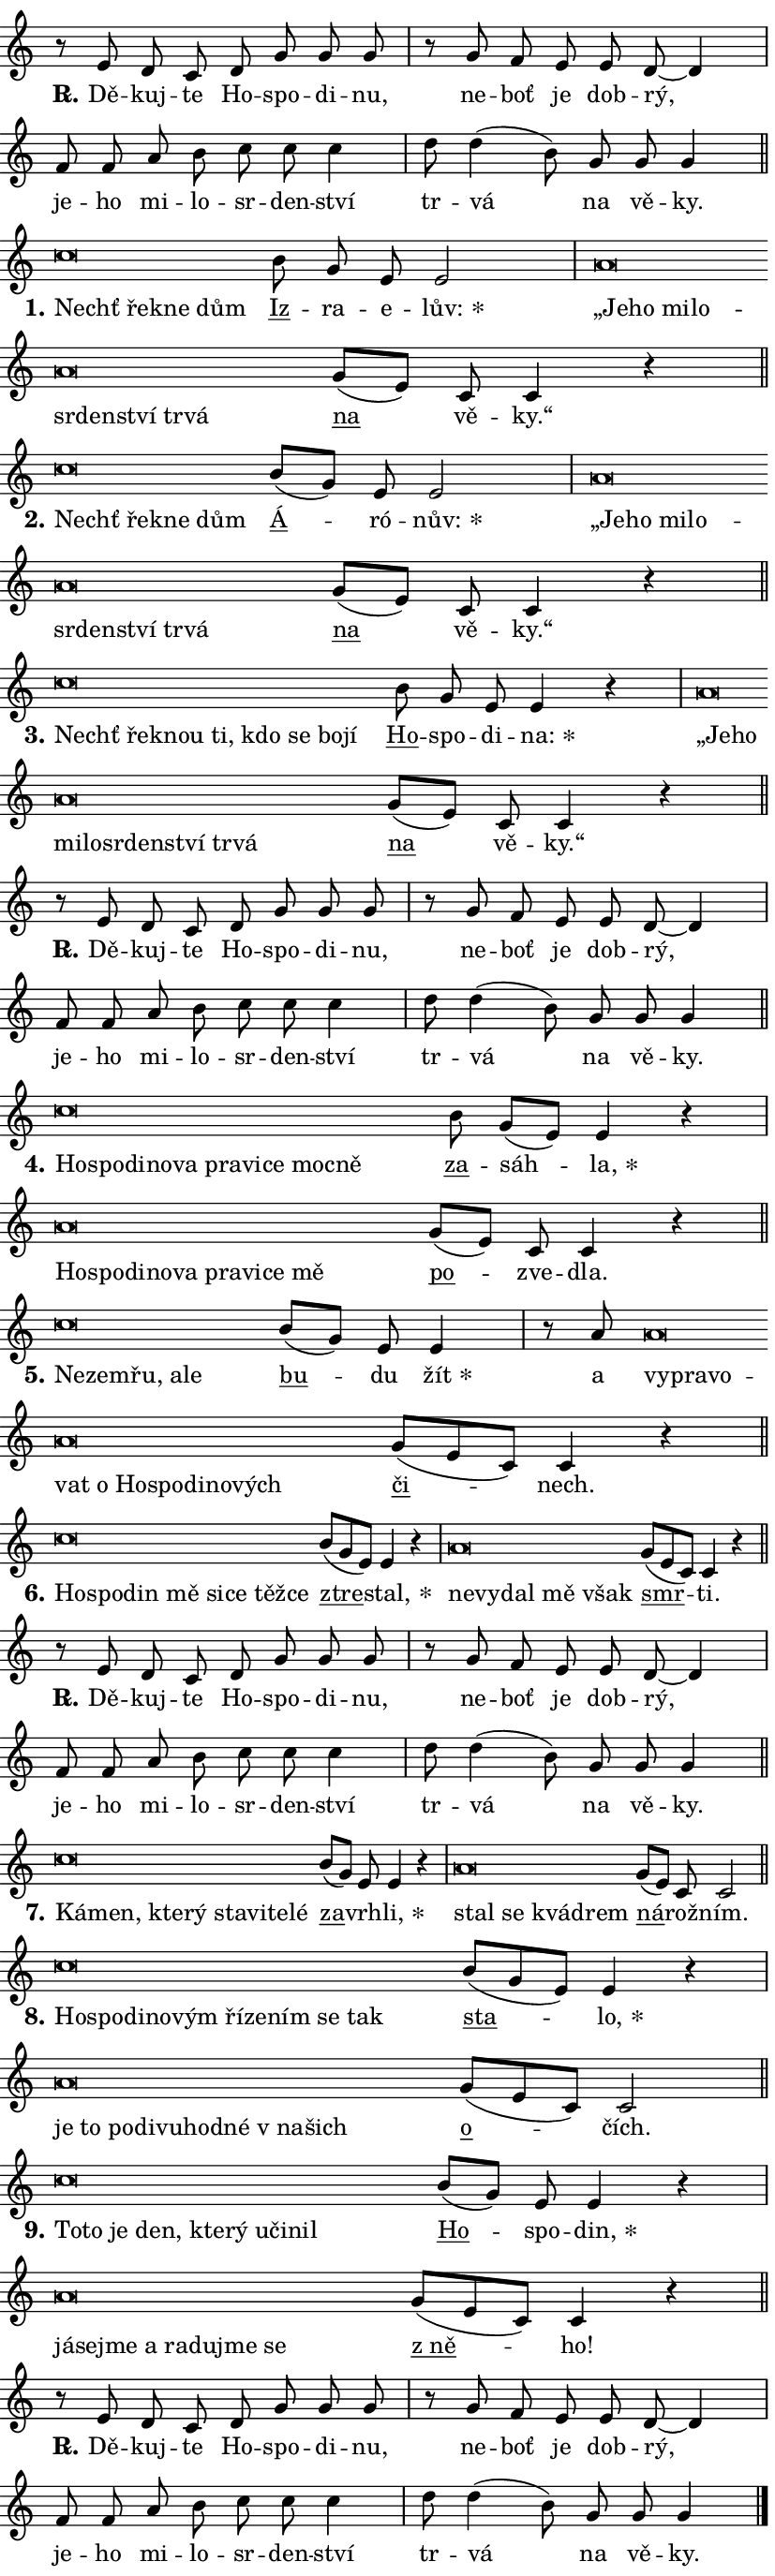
\version "2.24.0"
\header { tagline = "" }
\paper {
  indent = 0\cm
  top-margin = 0\cm
  right-margin = 0.13\cm % to fit lyric hyphens
  bottom-margin = 0\cm
  left-margin = 0\cm
  paper-width = 14\cm
  page-breaking = #ly:one-page-breaking
  system-system-spacing.basic-distance = #11
  score-system-spacing.basic-distance = #11
  ragged-last = ##f
}


%% Author: Thomas Morley
%% https://lists.gnu.org/archive/html/lilypond-user/2020-05/msg00002.html
#(define (line-position grob)
"Returns position of @var[grob} in current system:
   @code{'start}, if at first time-step
   @code{'end}, if at last time-step
   @code{'middle} otherwise
"
  (let* ((col (ly:item-get-column grob))
         (ln (ly:grob-object col 'left-neighbor))
         (rn (ly:grob-object col 'right-neighbor))
         (col-to-check-left (if (ly:grob? ln) ln col))
         (col-to-check-right (if (ly:grob? rn) rn col))
         (break-dir-left
           (and
             (ly:grob-property col-to-check-left 'non-musical #f)
             (ly:item-break-dir col-to-check-left)))
         (break-dir-right
           (and
             (ly:grob-property col-to-check-right 'non-musical #f)
             (ly:item-break-dir col-to-check-right))))
        (cond ((eqv? 1 break-dir-left) 'start)
              ((eqv? -1 break-dir-right) 'end)
              (else 'middle))))

#(define (tranparent-at-line-position vctor)
  (lambda (grob)
  "Relying on @code{line-position} select the relevant enry from @var{vctor}.
Used to determine transparency,"
    (case (line-position grob)
      ((end) (not (vector-ref vctor 0)))
      ((middle) (not (vector-ref vctor 1)))
      ((start) (not (vector-ref vctor 2))))))

noteHeadBreakVisibility =
#(define-music-function (break-visibility)(vector?)
"Makes @code{NoteHead}s transparent relying on @var{break-visibility}"
#{
  \override NoteHead.transparent =
    #(tranparent-at-line-position break-visibility)
#})

#(define delete-ledgers-for-transparent-note-heads
  (lambda (grob)
    "Reads whether a @code{NoteHead} is transparent.
If so this @code{NoteHead} is removed from @code{'note-heads} from
@var{grob}, which is supposed to be @code{LedgerLineSpanner}.
As a result ledgers are not printed for this @code{NoteHead}"
    (let* ((nhds-array (ly:grob-object grob 'note-heads))
           (nhds-list
             (if (ly:grob-array? nhds-array)
                 (ly:grob-array->list nhds-array)
                 '()))
           ;; Relies on the transparent-property being done before
           ;; Staff.LedgerLineSpanner.after-line-breaking is executed.
           ;; This is fragile ...
           (to-keep
             (remove
               (lambda (nhd)
                 (ly:grob-property nhd 'transparent #f))
               nhds-list)))
      ;; TODO find a better method to iterate over grob-arrays, similiar
      ;; to filter/remove etc for lists
      ;; For now rebuilt from scratch
      (set! (ly:grob-object grob 'note-heads)  '())
      (for-each
        (lambda (nhd)
          (ly:pointer-group-interface::add-grob grob 'note-heads nhd))
        to-keep))))

squashNotes = {
  \override NoteHead.X-extent = #'(-0.2 . 0.2)
  \override NoteHead.Y-extent = #'(-0.75 . 0)
  \override NoteHead.stencil =
    #(lambda (grob)
       (let ((pos (ly:grob-property grob 'staff-position)))
         (begin
           (if (< pos -7) (display "ERROR: Lower brevis then expected\n") (display ""))
           (if (<= pos -6) ly:text-interface::print ly:note-head::print))))
}
unSquashNotes = {
  \revert NoteHead.X-extent
  \revert NoteHead.Y-extent
  \revert NoteHead.stencil
}

hideNotes = \noteHeadBreakVisibility #begin-of-line-visible
unHideNotes = \noteHeadBreakVisibility #all-visible

% work-around for resetting accidentals
% https://lilypond.org/doc/v2.23/Documentation/notation/displaying-rhythms#unmetered-music
cadenzaMeasure = {
  \cadenzaOff
  \partial 1024 s1024
  \cadenzaOn
}

#(define-markup-command (accent layout props text) (markup?)
  "Underline accented syllable"
  (interpret-markup layout props
    #{\markup \override #'(offset . 4.3) \underline { #text }#}))

responsum = \markup \concat {
  "R" \hspace #-1.05 \path #0.1 #'((moveto 0 0.07) (lineto 0.9 0.8)) \hspace #0.05 "."
}

spaceSize = #0.6828661417322834 % exact space size for TeX Gyre Schola

\layout {
  \context {
    \Staff
    \remove "Time_signature_engraver"
    \override LedgerLineSpanner.after-line-breaking = #delete-ledgers-for-transparent-note-heads
  }
  \context {
    \Lyrics {
      \override LyricSpace.minimum-distance = \spaceSize
      \override LyricText.font-name = #"TeX Gyre Schola"
      \override LyricText.font-size = 1
      \override StanzaNumber.font-name = #"TeX Gyre Schola Bold"
      \override StanzaNumber.font-size = 1
    }
  }
  \context {
    \Score 
    \override NoteHead.text =
      #(lambda (grob) 
        (let ((pos (ly:grob-property grob 'staff-position)))
          #{\markup {
            \combine
              \halign #-0.55 \raise #(if (= pos -6) 0 0.5) \override #'(thickness . 2) \draw-line #'(3.2 . 0)
              \musicglyph "noteheads.sM1"
          }#}))
  }
}

% magnetic-lyrics.ily
%
%   written by
%     Jean Abou Samra <jean@abou-samra.fr>
%     Werner Lemberg <wl@gnu.org>
%
%   adapted by
%     Jiri Hon <jiri.hon@gmail.com>
%
% Version 2022-Apr-15

% https://www.mail-archive.com/lilypond-user@gnu.org/msg149350.html

#(define (Left_hyphen_pointer_engraver context)
   "Collect syllable-hyphen-syllable occurrences in lyrics and store
them in properties.  This engraver only looks to the left.  For
example, if the lyrics input is @code{foo -- bar}, it does the
following.

@itemize @bullet
@item
Set the @code{text} property of the @code{LyricHyphen} grob between
@q{foo} and @q{bar} to @code{foo}.

@item
Set the @code{left-hyphen} property of the @code{LyricText} grob with
text @q{foo} to the @code{LyricHyphen} grob between @q{foo} and
@q{bar}.
@end itemize

Use this auxiliary engraver in combination with the
@code{lyric-@/text::@/apply-@/magnetic-@/offset!} hook."
   (let ((hyphen #f)
         (text #f))
     (make-engraver
      (acknowledgers
       ((lyric-syllable-interface engraver grob source-engraver)
        (set! text grob)))
      (end-acknowledgers
       ((lyric-hyphen-interface engraver grob source-engraver)
        ;(when (not (grob::has-interface grob 'lyric-space-interface))
          (set! hyphen grob)));)
      ((stop-translation-timestep engraver)
       (when (and text hyphen)
         (ly:grob-set-object! text 'left-hyphen hyphen))
       (set! text #f)
       (set! hyphen #f)))))

#(define (lyric-text::apply-magnetic-offset! grob)
   "If the space between two syllables is less than the value in
property @code{LyricText@/.details@/.squash-threshold}, move the right
syllable to the left so that it gets concatenated with the left
syllable.

Use this function as a hook for
@code{LyricText@/.after-@/line-@/breaking} if the
@code{Left_@/hyphen_@/pointer_@/engraver} is active."
   (let ((hyphen (ly:grob-object grob 'left-hyphen #f)))
     (when hyphen
       (let ((left-text (ly:spanner-bound hyphen LEFT)))
         (when (grob::has-interface left-text 'lyric-syllable-interface)
           (let* ((common (ly:grob-common-refpoint grob left-text X))
                  (this-x-ext (ly:grob-extent grob common X))
                  (left-x-ext
                   (begin
                     ;; Trigger magnetism for left-text.
                     (ly:grob-property left-text 'after-line-breaking)
                     (ly:grob-extent left-text common X)))
                  ;; `delta` is the gap width between two syllables.
                  (delta (- (interval-start this-x-ext)
                            (interval-end left-x-ext)))
                  (details (ly:grob-property grob 'details))
                  (threshold (assoc-get 'squash-threshold details 0.2)))
             (when (< delta threshold)
               (let* (;; We have to manipulate the input text so that
                      ;; ligatures crossing syllable boundaries are not
                      ;; disabled.  For languages based on the Latin
                      ;; script this is essentially a beautification.
                      ;; However, for non-Western scripts it can be a
                      ;; necessity.
                      (lt (ly:grob-property left-text 'text))
                      (rt (ly:grob-property grob 'text))
                      (is-space (grob::has-interface hyphen 'lyric-space-interface))
                      (space (if is-space " " ""))
                      (extra-delta (if is-space spaceSize 0))
                      ;; Append new syllable.
                      (ltrt-space (if (and (string? lt) (string? rt))
                                (string-append lt space rt)
                                (make-concat-markup (list lt space rt))))
                      ;; Right-align `ltrt` to the right side.
                      (ltrt-space-markup (grob-interpret-markup
                               grob
                               (make-translate-markup
                                (cons (interval-length this-x-ext) 0)
                                (make-right-align-markup ltrt-space)))))
                 (begin
                   ;; Don't print `left-text`.
                   (ly:grob-set-property! left-text 'stencil #f)
                   ;; Set text and stencil (which holds all collected
                   ;; syllables so far) and shift it to the left.
                   (ly:grob-set-property! grob 'text ltrt-space)
                   (ly:grob-set-property! grob 'stencil ltrt-space-markup)
                   (ly:grob-translate-axis! grob (- (- delta extra-delta)) X))))))))))


#(define (lyric-hyphen::displace-bounds-first grob)
   ;; Make very sure this callback isn't triggered too early.
   (let ((left (ly:spanner-bound grob LEFT))
         (right (ly:spanner-bound grob RIGHT)))
     (ly:grob-property left 'after-line-breaking)
     (ly:grob-property right 'after-line-breaking)
     (ly:lyric-hyphen::print grob)))

squashThreshold = #0.4

\layout {
  \context {
    \Lyrics
    \consists #Left_hyphen_pointer_engraver
    \override LyricText.after-line-breaking =
      #lyric-text::apply-magnetic-offset!
    \override LyricHyphen.stencil = #lyric-hyphen::displace-bounds-first
    \override LyricText.details.squash-threshold = \squashThreshold
    \override LyricHyphen.minimum-distance = 0
    \override LyricHyphen.minimum-length = \squashThreshold
  }
}

squashText = \override LyricText.details.squash-threshold = 9999
unSquashText = \override LyricText.details.squash-threshold = \squashThreshold

leftText = \override LyricText.self-alignment-X = #LEFT
unLeftText = \revert LyricText.self-alignment-X

starOffset = #(lambda (grob) 
                (let ((x_offset (ly:self-alignment-interface::aligned-on-x-parent grob)))
                  (if (= x_offset 0) 0 (+ x_offset 1.2))))

star = #(define-music-function (syllable)(string?)
"Append star separator at the end of a syllable"
#{
  \once \override LyricText.X-offset = #starOffset
  \lyricmode { \markup {
    #syllable
    \override #'((font-name . "TeX Gyre Schola Bold")) \hspace #0.2 \lower #0.65 \larger "*"
  } }
#})

starAccent = #(define-music-function (syllable)(string?)
"Append star separator at the end of a syllable and make accent"
#{
  \once \override LyricText.X-offset = #starOffset
  \lyricmode { \markup {
    \accent #syllable
    \override #'((font-name . "TeX Gyre Schola Bold")) \hspace #0.2 \lower #0.65 \larger "*"
  } }
#})

breath = #(define-music-function (syllable)(string?)
"Append breathing indicator at the end of a syllable"
#{
  \lyricmode { \markup { #syllable "+" } }
#})

optionalBreath = #(define-music-function (syllable)(string?)
"Append optional breathing indicator at the end of a syllable"
#{
  \lyricmode { \markup { #syllable "(+)" } }
#})


\score {
    <<
        \new Voice = "melody" { \cadenzaOn \key c \major \relative { r8 e' d c d g g g \cadenzaMeasure \bar "|" r g f e e d~ d4 \cadenzaMeasure \bar "|" f8 f a b c c c4 \cadenzaMeasure \bar "|" d8 d4( b8)] g g g4 \cadenzaMeasure \bar "||" \break } }
        \new Lyrics \lyricsto "melody" { \lyricmode { \set stanza = \responsum
Dě -- kuj -- te Ho -- spo -- di -- nu, ne -- boť je dob -- rý, je -- ho mi -- lo -- sr -- den -- ství tr -- vá na vě -- ky. } }
    >>
    \layout {}
}

\score {
    <<
        \new Voice = "melody" { \cadenzaOn \key c \major \relative { \squashNotes c''\breve*1/16 \hideNotes \breve*1/16 \bar "" \breve*1/16 \breve*1/16 \bar "" \unHideNotes \unSquashNotes \bar "" b8 g e e2 \cadenzaMeasure \bar "|" \squashNotes a\breve*1/16 \hideNotes \breve*1/16 \bar "" \breve*1/16 \bar "" \breve*1/16 \bar "" \breve*1/16 \bar "" \breve*1/16 \bar "" \breve*1/16 \bar "" \breve*1/16 \breve*1/16 \bar "" \unHideNotes \unSquashNotes \bar "" g8[( e)] c c4 r \cadenzaMeasure \bar "||" \break } }
        \new Lyrics \lyricsto "melody" { \lyricmode { \set stanza = "1."
\leftText Nechť \squashText řek -- ne dům \unLeftText \unSquashText \markup \accent Iz -- ra -- e -- \star lův: \leftText „Je -- \squashText ho mi -- lo -- sr -- den -- ství tr -- vá \unLeftText \unSquashText \markup \accent na vě -- ky.“ } }
    >>
    \layout {}
}

\score {
    <<
        \new Voice = "melody" { \cadenzaOn \key c \major \relative { \squashNotes c''\breve*1/16 \hideNotes \breve*1/16 \bar "" \breve*1/16 \breve*1/16 \bar "" \unHideNotes \unSquashNotes \bar "" b8[( g)] e e2 \cadenzaMeasure \bar "|" \squashNotes a\breve*1/16 \hideNotes \breve*1/16 \bar "" \breve*1/16 \bar "" \breve*1/16 \bar "" \breve*1/16 \bar "" \breve*1/16 \bar "" \breve*1/16 \bar "" \breve*1/16 \breve*1/16 \bar "" \unHideNotes \unSquashNotes \bar "" g8[( e)] c c4 r \cadenzaMeasure \bar "||" \break } }
        \new Lyrics \lyricsto "melody" { \lyricmode { \set stanza = "2."
\leftText Nechť \squashText řek -- ne dům \unLeftText \unSquashText \markup \accent Á -- ró -- \star nův: \leftText „Je -- \squashText ho mi -- lo -- sr -- den -- ství tr -- vá \unLeftText \unSquashText \markup \accent na vě -- ky.“ } }
    >>
    \layout {}
}

\score {
    <<
        \new Voice = "melody" { \cadenzaOn \key c \major \relative { \squashNotes c''\breve*1/16 \hideNotes \breve*1/16 \bar "" \breve*1/16 \bar "" \breve*1/16 \bar "" \breve*1/16 \bar "" \breve*1/16 \bar "" \breve*1/16 \breve*1/16 \bar "" \unHideNotes \unSquashNotes \bar "" b8 g e e4 r \cadenzaMeasure \bar "|" \squashNotes a\breve*1/16 \hideNotes \breve*1/16 \bar "" \breve*1/16 \bar "" \breve*1/16 \bar "" \breve*1/16 \bar "" \breve*1/16 \bar "" \breve*1/16 \bar "" \breve*1/16 \breve*1/16 \bar "" \unHideNotes \unSquashNotes \bar "" g8[( e)] c c4 r \cadenzaMeasure \bar "||" \break } }
        \new Lyrics \lyricsto "melody" { \lyricmode { \set stanza = "3."
\leftText Nechť \squashText řek -- nou ti, kdo se bo -- jí \unLeftText \unSquashText \markup \accent Ho -- spo -- di -- \star na: \leftText „Je -- \squashText ho mi -- lo -- sr -- den -- ství tr -- vá \unLeftText \unSquashText \markup \accent na vě -- ky.“ } }
    >>
    \layout {}
}

\score {
    <<
        \new Voice = "melody" { \cadenzaOn \key c \major \relative { r8 e' d c d g g g \cadenzaMeasure \bar "|" r g f e e d~ d4 \cadenzaMeasure \bar "|" f8 f a b c c c4 \cadenzaMeasure \bar "|" d8 d4( b8)] g g g4 \cadenzaMeasure \bar "||" \break } }
        \new Lyrics \lyricsto "melody" { \lyricmode { \set stanza = \responsum
Dě -- kuj -- te Ho -- spo -- di -- nu, ne -- boť je dob -- rý, je -- ho mi -- lo -- sr -- den -- ství tr -- vá na vě -- ky. } }
    >>
    \layout {}
}

\score {
    <<
        \new Voice = "melody" { \cadenzaOn \key c \major \relative { \squashNotes c''\breve*1/16 \hideNotes \breve*1/16 \bar "" \breve*1/16 \bar "" \breve*1/16 \bar "" \breve*1/16 \bar "" \breve*1/16 \bar "" \breve*1/16 \bar "" \breve*1/16 \bar "" \breve*1/16 \breve*1/16 \bar "" \unHideNotes \unSquashNotes \bar "" b8 g[( e)] e4 r \cadenzaMeasure \bar "|" \squashNotes a\breve*1/16 \hideNotes \breve*1/16 \bar "" \breve*1/16 \bar "" \breve*1/16 \bar "" \breve*1/16 \bar "" \breve*1/16 \bar "" \breve*1/16 \bar "" \breve*1/16 \breve*1/16 \bar "" \unHideNotes \unSquashNotes \bar "" g8[( e)] c c4 r \cadenzaMeasure \bar "||" \break } }
        \new Lyrics \lyricsto "melody" { \lyricmode { \set stanza = "4."
\leftText Ho -- \squashText spo -- di -- no -- va pra -- vi -- ce moc -- ně \unLeftText \unSquashText \markup \accent za -- sáh -- \star la, \leftText Ho -- \squashText spo -- di -- no -- va pra -- vi -- ce mě \unLeftText \unSquashText \markup \accent po -- zve -- dla. } }
    >>
    \layout {}
}

\score {
    <<
        \new Voice = "melody" { \cadenzaOn \key c \major \relative { \squashNotes c''\breve*1/16 \hideNotes \breve*1/16 \bar "" \breve*1/16 \bar "" \breve*1/16 \breve*1/16 \bar "" \unHideNotes \unSquashNotes \bar "" b8[( g)] e e4 \cadenzaMeasure \bar "|" r8 a8 \squashNotes a\breve*1/16 \hideNotes \breve*1/16 \bar "" \breve*1/16 \bar "" \breve*1/16 \bar "" \breve*1/16 \bar "" \breve*1/16 \bar "" \breve*1/16 \bar "" \breve*1/16 \bar "" \breve*1/16 \breve*1/16 \bar "" \unHideNotes \unSquashNotes \bar "" g8[( e c)] c4 r \cadenzaMeasure \bar "||" \break } }
        \new Lyrics \lyricsto "melody" { \lyricmode { \set stanza = "5."
\leftText Ne -- \squashText ze -- mřu, a -- le \unLeftText \unSquashText \markup \accent bu -- du \star žít a \leftText vy -- \squashText pra -- vo -- vat o Ho -- spo -- di -- no -- vých \unLeftText \unSquashText \markup \accent či -- nech. } }
    >>
    \layout {}
}

\score {
    <<
        \new Voice = "melody" { \cadenzaOn \key c \major \relative { \squashNotes c''\breve*1/16 \hideNotes \breve*1/16 \bar "" \breve*1/16 \bar "" \breve*1/16 \bar "" \breve*1/16 \bar "" \breve*1/16 \bar "" \breve*1/16 \breve*1/16 \bar "" \unHideNotes \unSquashNotes \bar "" b8[( g e)] e4 r \cadenzaMeasure \bar "|" \squashNotes a\breve*1/16 \hideNotes \breve*1/16 \bar "" \breve*1/16 \bar "" \breve*1/16 \breve*1/16 \bar "" \unHideNotes \unSquashNotes \bar "" g8[( e c)] c4 r \cadenzaMeasure \bar "||" \break } }
        \new Lyrics \lyricsto "melody" { \lyricmode { \set stanza = "6."
\leftText Ho -- \squashText spo -- din mě si -- ce těž -- ce \unLeftText \unSquashText \markup \accent ztre -- \star stal, \leftText ne -- \squashText vy -- dal mě však \unLeftText \unSquashText \markup \accent smr -- ti. } }
    >>
    \layout {}
}

\score {
    <<
        \new Voice = "melody" { \cadenzaOn \key c \major \relative { r8 e' d c d g g g \cadenzaMeasure \bar "|" r g f e e d~ d4 \cadenzaMeasure \bar "|" f8 f a b c c c4 \cadenzaMeasure \bar "|" d8 d4( b8)] g g g4 \cadenzaMeasure \bar "||" \break } }
        \new Lyrics \lyricsto "melody" { \lyricmode { \set stanza = \responsum
Dě -- kuj -- te Ho -- spo -- di -- nu, ne -- boť je dob -- rý, je -- ho mi -- lo -- sr -- den -- ství tr -- vá na vě -- ky. } }
    >>
    \layout {}
}

\score {
    <<
        \new Voice = "melody" { \cadenzaOn \key c \major \relative { \squashNotes c''\breve*1/16 \hideNotes \breve*1/16 \bar "" \breve*1/16 \bar "" \breve*1/16 \bar "" \breve*1/16 \bar "" \breve*1/16 \bar "" \breve*1/16 \breve*1/16 \bar "" \unHideNotes \unSquashNotes \bar "" b8[( g)] e e4 r \cadenzaMeasure \bar "|" \squashNotes a\breve*1/16 \hideNotes \breve*1/16 \bar "" \breve*1/16 \breve*1/16 \bar "" \unHideNotes \unSquashNotes \bar "" g8[( e)] c c2 \cadenzaMeasure \bar "||" \break } }
        \new Lyrics \lyricsto "melody" { \lyricmode { \set stanza = "7."
\leftText Ká -- \squashText men, kte -- rý sta -- vi -- te -- lé \unLeftText \unSquashText \markup \accent za -- vrh -- \star li, \leftText stal \squashText se kvá -- drem \unLeftText \unSquashText \markup \accent ná -- rož -- ním. } }
    >>
    \layout {}
}

\score {
    <<
        \new Voice = "melody" { \cadenzaOn \key c \major \relative { \squashNotes c''\breve*1/16 \hideNotes \breve*1/16 \bar "" \breve*1/16 \bar "" \breve*1/16 \bar "" \breve*1/16 \bar "" \breve*1/16 \bar "" \breve*1/16 \bar "" \breve*1/16 \bar "" \breve*1/16 \breve*1/16 \bar "" \unHideNotes \unSquashNotes \bar "" b8[( g e)] e4 r \cadenzaMeasure \bar "|" \squashNotes a\breve*1/16 \hideNotes \breve*1/16 \bar "" \breve*1/16 \bar "" \breve*1/16 \bar "" \breve*1/16 \bar "" \breve*1/16 \bar "" \breve*1/16 \bar "" \breve*1/16 \breve*1/16 \bar "" \unHideNotes \unSquashNotes \bar "" g8[( e c)] c2 \cadenzaMeasure \bar "||" \break } }
        \new Lyrics \lyricsto "melody" { \lyricmode { \set stanza = "8."
\leftText Ho -- \squashText spo -- di -- no -- vým ří -- ze -- ním se tak \unLeftText \unSquashText \markup \accent sta -- \star lo, \leftText je \squashText to po -- di -- vu -- hod -- né "v na" -- šich \unLeftText \unSquashText \markup \accent o -- čích. } }
    >>
    \layout {}
}

\score {
    <<
        \new Voice = "melody" { \cadenzaOn \key c \major \relative { \squashNotes c''\breve*1/16 \hideNotes \breve*1/16 \bar "" \breve*1/16 \bar "" \breve*1/16 \bar "" \breve*1/16 \bar "" \breve*1/16 \bar "" \breve*1/16 \bar "" \breve*1/16 \breve*1/16 \bar "" \unHideNotes \unSquashNotes \bar "" b8[( g)] e e4 r \cadenzaMeasure \bar "|" \squashNotes a\breve*1/16 \hideNotes \breve*1/16 \bar "" \breve*1/16 \bar "" \breve*1/16 \bar "" \breve*1/16 \bar "" \breve*1/16 \bar "" \breve*1/16 \breve*1/16 \bar "" \unHideNotes \unSquashNotes \bar "" g8[( e c)] c4 r \cadenzaMeasure \bar "||" \break } }
        \new Lyrics \lyricsto "melody" { \lyricmode { \set stanza = "9."
\leftText To -- \squashText to je den, kte -- rý u -- či -- nil \unLeftText \unSquashText \markup \accent Ho -- spo -- \star din, \leftText já -- \squashText sej -- me a ra -- du -- jme se \unLeftText \unSquashText \markup \accent "z ně" -- ho! } }
    >>
    \layout {}
}

\score {
    <<
        \new Voice = "melody" { \cadenzaOn \key c \major \relative { r8 e' d c d g g g \cadenzaMeasure \bar "|" r g f e e d~ d4 \cadenzaMeasure \bar "|" f8 f a b c c c4 \cadenzaMeasure \bar "|" d8 d4( b8)] g g g4 \cadenzaMeasure \bar "||" \break } \bar "|." }
        \new Lyrics \lyricsto "melody" { \lyricmode { \set stanza = \responsum
Dě -- kuj -- te Ho -- spo -- di -- nu, ne -- boť je dob -- rý, je -- ho mi -- lo -- sr -- den -- ství tr -- vá na vě -- ky. } }
    >>
    \layout {}
}
